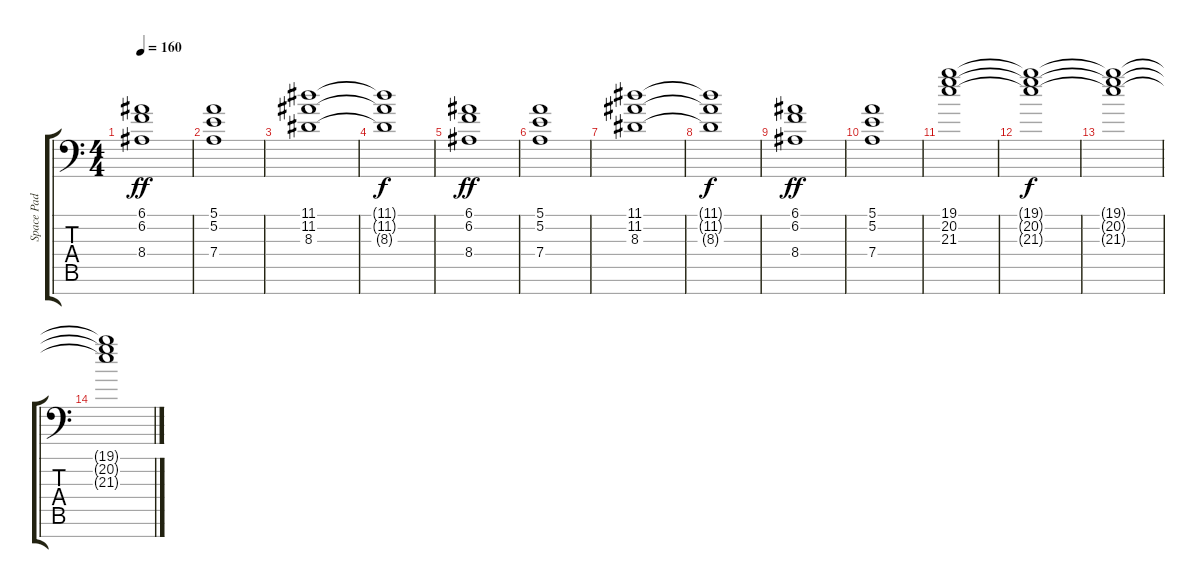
\track ("Space Pad revb" "Space Pad ") {instrument pad4choir}
\staff {score tabs}
\tuning (E4 B3 G3 D3 A2 E2 C-1) {hide}
\ts (4 4)
\tempo 160
\clef f4
\ks c
(6.1 6.2 8.4).1{dy ff} |
(5.1 5.2 7.4).1 |
(11.1 11.2 8.3).1 |
(11.1{t} 11.2{t} 8.3{t}).1{dy f} |
(6.1 6.2 8.4).1{dy ff} |
(5.1 5.2 7.4).1 |
(11.1 11.2 8.3).1 |
(11.1{t} 11.2{t} 8.3{t}).1{dy f} |
(6.1 6.2 8.4).1{dy ff} |
(5.1 5.2 7.4).1 |
(19.1 20.2 21.3).1 |
(19.1{t} 20.2{t} 21.3{t}).1{dy f} |
(19.1{t} 20.2{t} 21.3{t}).1 |
(19.1{t} 20.2{t} 21.3{t}).1
